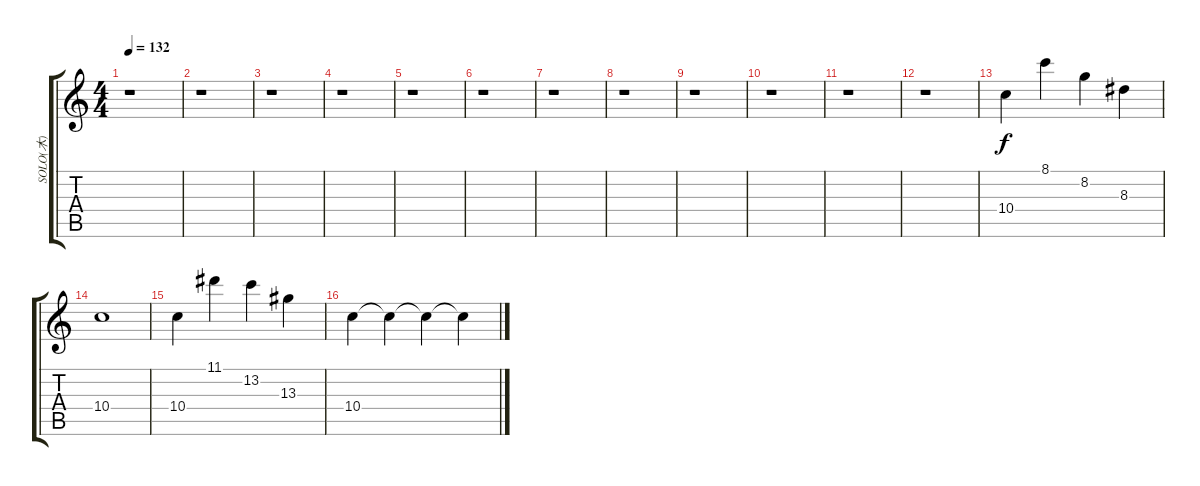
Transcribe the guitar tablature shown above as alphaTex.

\track ("SOLO(木)" "SOLO(木)") {instrument acousticguitarsteel}
\staff {score tabs}
\tuning (E4 B3 G3 D3 A2 E2) {hide}
\ts (4 4)
\tempo 132
\clef g2
\ks c
r.1{dy f} |
r.1 |
r.1 |
r.1 |
r.1 |
r.1 |
r.1 |
r.1 |
r.1 |
r.1 |
r.1 |
r.1 |
10.4.4{volume 6} 8.1.4 8.2.4 8.3.4 |
10.4.1 |
10.4.4 11.1.4 13.2.4 13.3.4 |
10.4.4 10.4{t}.4 10.4{t}.4 10.4{t}.4
